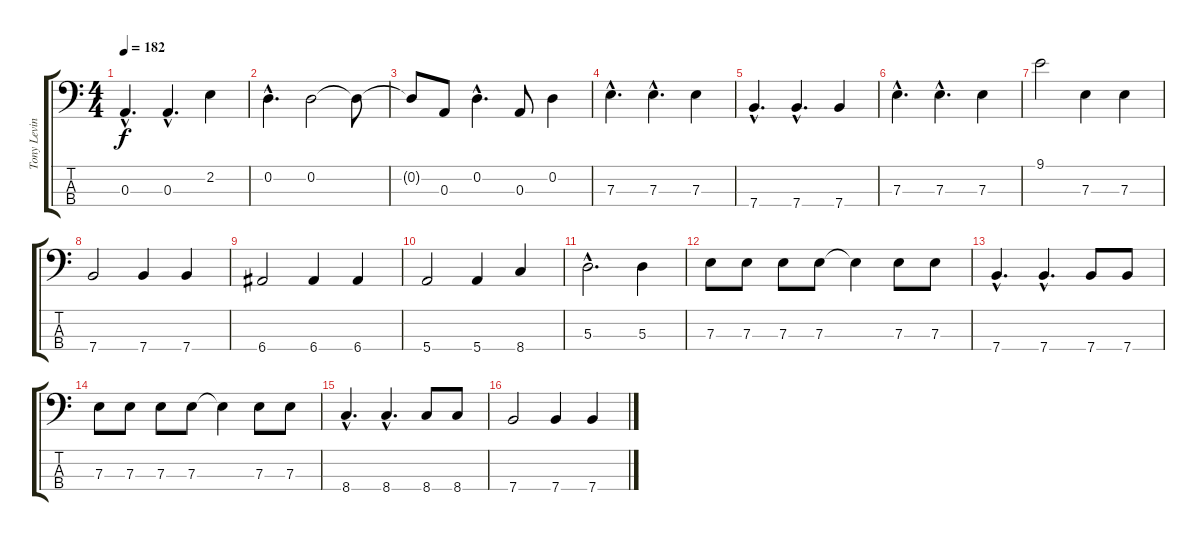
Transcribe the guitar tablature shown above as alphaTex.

\track ("Tony Levin" "Tony Levin") {instrument fretlessbass}
\staff {score tabs}
\tuning (G2 D2 A1 E1) {hide}
\ts (4 4)
\tempo 182
\clef f4
\ks c
0.3{hac}.4{d dy f} 0.3{hac}.4{d} 2.2.4 |
0.2{hac}.4{d} 0.2.2 0.2{t}.8 |
0.2{t}.8 0.3.8 0.2{hac}.4{d} 0.3.8 0.2.4 |
7.3{hac}.4{d} 7.3{hac}.4{d} 7.3.4 |
7.4{hac}.4{d} 7.4{hac}.4{d} 7.4.4 |
7.3{hac}.4{d} 7.3{hac}.4{d} 7.3.4 |
9.1.2 7.3.4 7.3.4 |
7.4.2 7.4.4 7.4.4 |
6.4.2 6.4.4 6.4.4 |
5.4.2 5.4.4 8.4.4 |
5.3{hac}.2{d} 5.3.4 |
7.3.8 7.3.8 7.3.8 7.3.8 7.3{t}.4 7.3.8 7.3.8 |
7.4{hac}.4{d} 7.4{hac}.4{d} 7.4.8 7.4.8 |
7.3.8 7.3.8 7.3.8 7.3.8 7.3{t}.4 7.3.8 7.3.8 |
8.4{hac}.4{d} 8.4{hac}.4{d} 8.4.8 8.4.8 |
7.4.2 7.4.4 7.4.4
